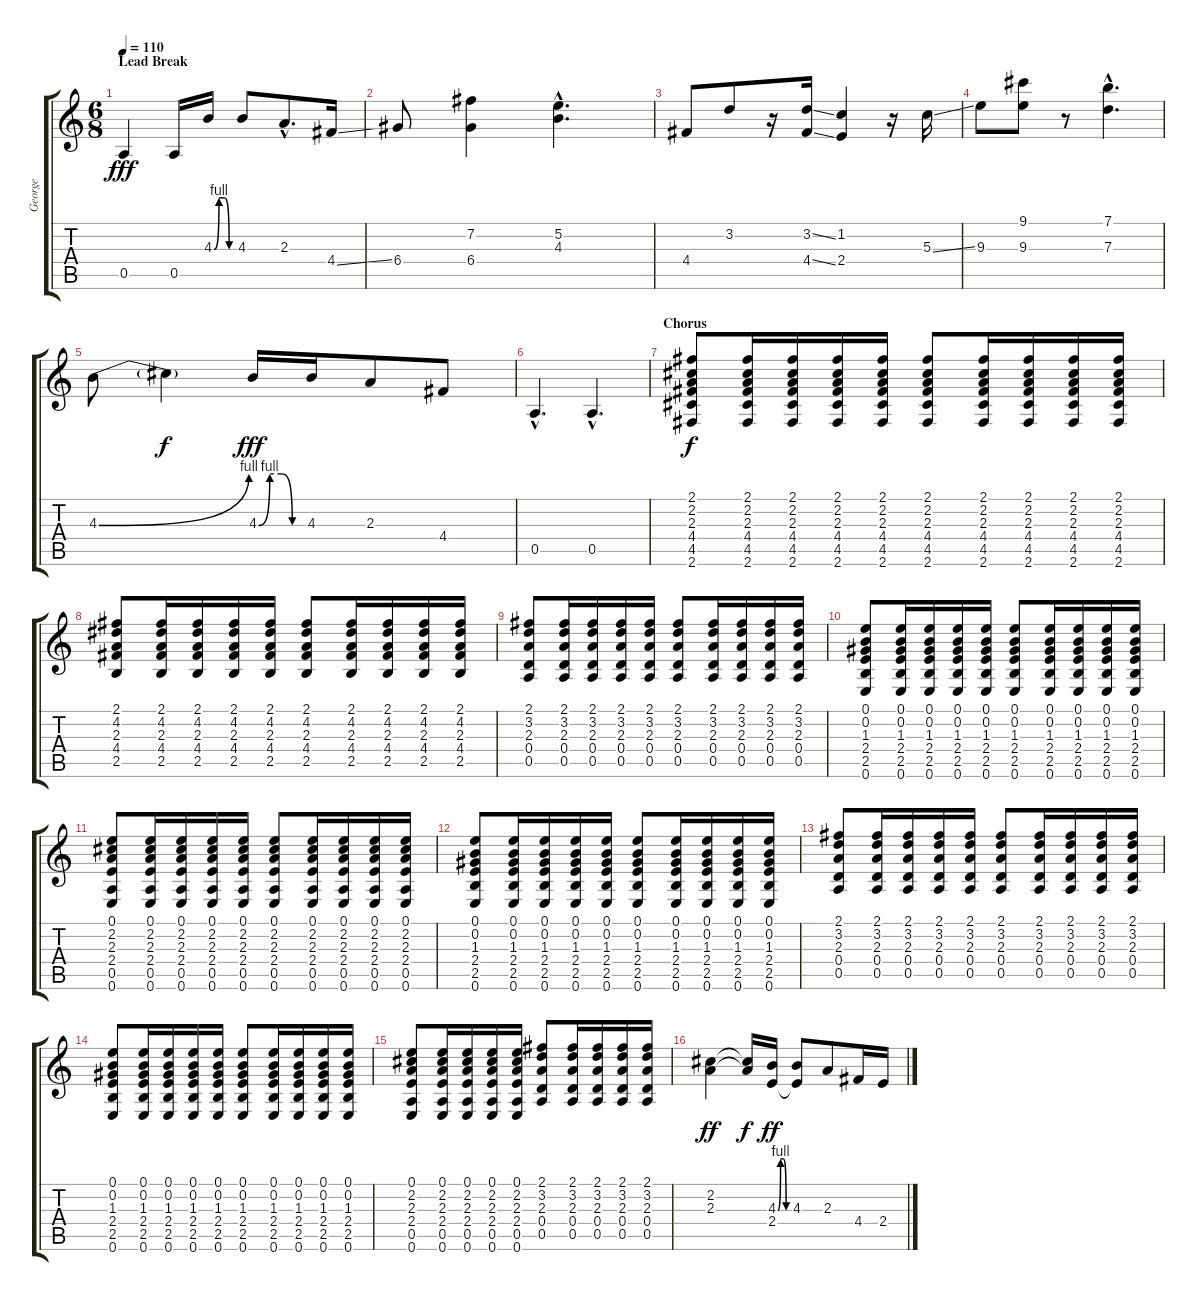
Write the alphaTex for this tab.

\track ("George" "George") {instrument electricguitarjazz}
\staff {score tabs}
\tuning (E4 B3 G3 D3 A2 E2) {hide}
\ts (6 8)
\section ("" "Lead Break")
\tempo 110
\clef g2
\ks c
0.5.4{dy fff} 0.5.16 4.3{be (custom 0 0 15 4 30 4 45 0 60 0)}.16 4.3.8 2.3{hac}.8{d} 4.4{ss}.16 |
6.4.8 (7.2 6.4).4 (5.2{hac} 4.3{hac}).4{d} |
4.4.8 3.2.8 r.16 (3.2{ss} 4.4{ss}).16 (1.2 2.4).4 r.16 5.3{ss}.16 |
9.3.8 (9.1 9.3).8 r.8 (7.1{hac} 7.3{hac}).4{d} |
4.3{be (bend 0 0 60 4)}.8 4.3{t}.4{dy f} 4.3{be (custom 0 0 15 4 30 4 45 0 60 0)}.16{dy fff} 4.3.16 2.3.8 4.4.8 |
0.5{hac}.4{d} 0.5{hac}.4{d} |
\section ("" "Chorus")
(2.1 2.2 2.3 4.4 4.5 2.6).8{dy f volume 7} (2.1 2.2 2.3 4.4 4.5 2.6).16 (2.1 2.2 2.3 4.4 4.5 2.6).16 (2.1 2.2 2.3 4.4 4.5 2.6).16 (2.1 2.2 2.3 4.4 4.5 2.6).16 (2.1 2.2 2.3 4.4 4.5 2.6).8 (2.1 2.2 2.3 4.4 4.5 2.6).16 (2.1 2.2 2.3 4.4 4.5 2.6).16 (2.1 2.2 2.3 4.4 4.5 2.6).16 (2.1 2.2 2.3 4.4 4.5 2.6).16 |
(2.1 4.2 2.3 4.4 2.5).8 (2.1 4.2 2.3 4.4 2.5).16 (2.1 4.2 2.3 4.4 2.5).16 (2.1 4.2 2.3 4.4 2.5).16 (2.1 4.2 2.3 4.4 2.5).16 (2.1 4.2 2.3 4.4 2.5).8 (2.1 4.2 2.3 4.4 2.5).16 (2.1 4.2 2.3 4.4 2.5).16 (2.1 4.2 2.3 4.4 2.5).16 (2.1 4.2 2.3 4.4 2.5).16 |
(2.1 3.2 2.3 0.4 0.5).8 (2.1 3.2 2.3 0.4 0.5).16 (2.1 3.2 2.3 0.4 0.5).16 (2.1 3.2 2.3 0.4 0.5).16 (2.1 3.2 2.3 0.4 0.5).16 (2.1 3.2 2.3 0.4 0.5).8 (2.1 3.2 2.3 0.4 0.5).16 (2.1 3.2 2.3 0.4 0.5).16 (2.1 3.2 2.3 0.4 0.5).16 (2.1 3.2 2.3 0.4 0.5).16 |
(0.1 0.2 1.3 2.4 2.5 0.6).8 (0.1 0.2 1.3 2.4 2.5 0.6).16 (0.1 0.2 1.3 2.4 2.5 0.6).16 (0.1 0.2 1.3 2.4 2.5 0.6).16 (0.1 0.2 1.3 2.4 2.5 0.6).16 (0.1 0.2 1.3 2.4 2.5 0.6).8 (0.1 0.2 1.3 2.4 2.5 0.6).16 (0.1 0.2 1.3 2.4 2.5 0.6).16 (0.1 0.2 1.3 2.4 2.5 0.6).16 (0.1 0.2 1.3 2.4 2.5 0.6).16 |
(0.1 2.2 2.3 2.4 0.5 0.6).8{volume 7} (0.1 2.2 2.3 2.4 0.5 0.6).16 (0.1 2.2 2.3 2.4 0.5 0.6).16 (0.1 2.2 2.3 2.4 0.5 0.6).16 (0.1 2.2 2.3 2.4 0.5 0.6).16 (0.1 2.2 2.3 2.4 0.5 0.6).8 (0.1 2.2 2.3 2.4 0.5 0.6).16 (0.1 2.2 2.3 2.4 0.5 0.6).16 (0.1 2.2 2.3 2.4 0.5 0.6).16 (0.1 2.2 2.3 2.4 0.5 0.6).16 |
(0.1 0.2 1.3 2.4 2.5 0.6).8 (0.1 0.2 1.3 2.4 2.5 0.6).16 (0.1 0.2 1.3 2.4 2.5 0.6).16 (0.1 0.2 1.3 2.4 2.5 0.6).16 (0.1 0.2 1.3 2.4 2.5 0.6).16 (0.1 0.2 1.3 2.4 2.5 0.6).8 (0.1 0.2 1.3 2.4 2.5 0.6).16 (0.1 0.2 1.3 2.4 2.5 0.6).16 (0.1 0.2 1.3 2.4 2.5 0.6).16 (0.1 0.2 1.3 2.4 2.5 0.6).16 |
(2.1 3.2 2.3 0.4 0.5).8 (2.1 3.2 2.3 0.4 0.5).16 (2.1 3.2 2.3 0.4 0.5).16 (2.1 3.2 2.3 0.4 0.5).16 (2.1 3.2 2.3 0.4 0.5).16 (2.1 3.2 2.3 0.4 0.5).8 (2.1 3.2 2.3 0.4 0.5).16 (2.1 3.2 2.3 0.4 0.5).16 (2.1 3.2 2.3 0.4 0.5).16 (2.1 3.2 2.3 0.4 0.5).16 |
(0.1 0.2 1.3 2.4 2.5 0.6).8 (0.1 0.2 1.3 2.4 2.5 0.6).16 (0.1 0.2 1.3 2.4 2.5 0.6).16 (0.1 0.2 1.3 2.4 2.5 0.6).16 (0.1 0.2 1.3 2.4 2.5 0.6).16 (0.1 0.2 1.3 2.4 2.5 0.6).8 (0.1 0.2 1.3 2.4 2.5 0.6).16 (0.1 0.2 1.3 2.4 2.5 0.6).16 (0.1 0.2 1.3 2.4 2.5 0.6).16 (0.1 0.2 1.3 2.4 2.5 0.6).16 |
(0.1 2.2 2.3 2.4 0.5 0.6).8 (0.1 2.2 2.3 2.4 0.5 0.6).16 (0.1 2.2 2.3 2.4 0.5 0.6).16 (0.1 2.2 2.3 2.4 0.5 0.6).16 (0.1 2.2 2.3 2.4 0.5 0.6).16 (2.1 3.2 2.3 0.4 0.5).8 (2.1 3.2 2.3 0.4 0.5).16 (2.1 3.2 2.3 0.4 0.5).16 (2.1 3.2 2.3 0.4 0.5).16 (2.1 3.2 2.3 0.4 0.5).16 |
(2.2 2.3).4{dy ff volume 16} (2.2{t} 2.3{t}).16{dy f} (4.3{be (custom 0 0 15 4 30 4 45 0 60 0)} 2.4).16{dy ff} (4.3 2.4{t}).8 2.3.8 4.4.16 2.4.16
